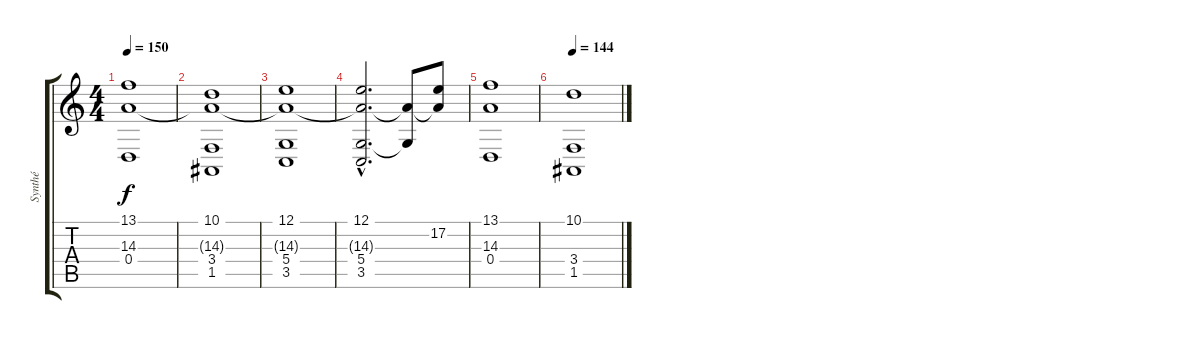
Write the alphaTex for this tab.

\track ("Synthé" "Synthé") {instrument synthstrings2}
\staff {score tabs}
\tuning (E4 B3 G3 D3 A2 E2) {hide}
\ts (4 4)
\tempo 150
\clef g2
\ks c
(13.1 14.3 0.4).1{dy f} |
(10.1 14.3{t} 3.4 1.5).1 |
(12.1 14.3{t} 5.4 3.5).1 |
(12.1{hac} 14.3{hac t} 5.4{hac} 3.5{hac}).2{d} (14.3{t} 5.4{t}).8 (17.2 14.3{t}).8 |
(13.1 14.3 0.4).1 |
\tempo 144
(10.1 3.4 1.5).1
